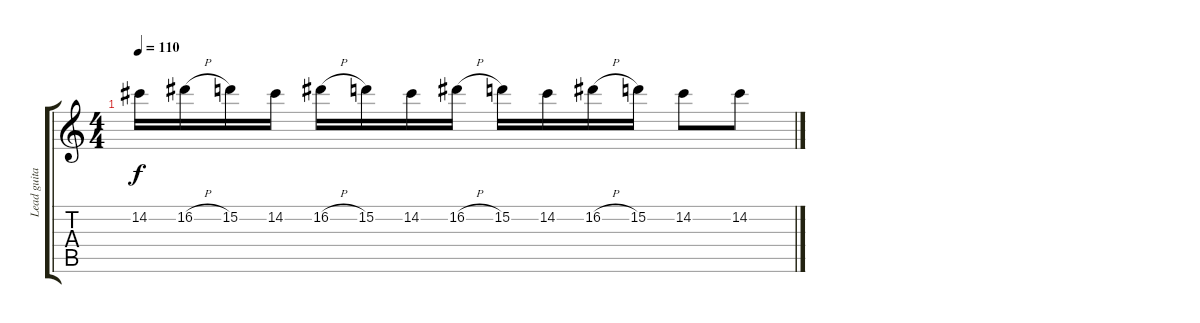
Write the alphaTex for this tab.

\track ("Lead guitar" "Lead guita") {instrument overdrivenguitar}
\staff {score tabs}
\tuning (E4 B3 G3 D3 A2 E2) {hide}
\ts (4 4)
\tempo 110
\clef g2
\ks c
14.2.16{dy f} 16.2{h}.16 15.2.16 14.2.16 16.2{h}.16 15.2.16 14.2.16 16.2{h}.16 15.2.16 14.2.16 16.2{h}.16 15.2.16 14.2.8 14.2.8
